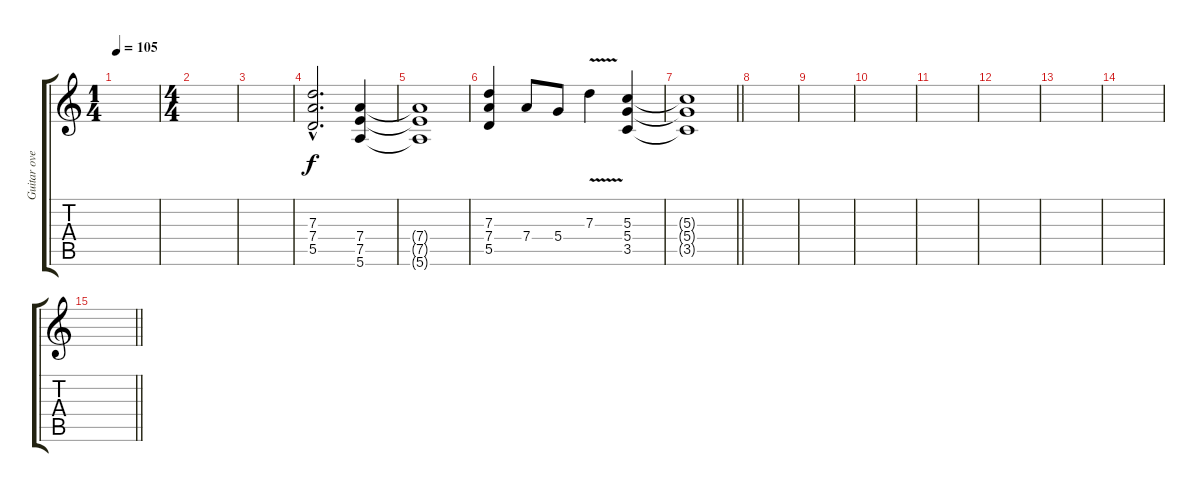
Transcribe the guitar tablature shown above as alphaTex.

\track ("Guitar overdr" "Guitar ove") {instrument overdrivenguitar}
\staff {score tabs}
\tuning (E4 B3 G3 D3 A2 E2) {hide}
\ts (1 4)
\tempo 105
\clef g2
\ks c
|
\ts (4 4)
|
|
(7.3{hac} 7.4{hac} 5.5{hac}).2{d} (7.4 7.5 5.6).4 |
(7.4{t} 7.5{t} 5.6{t}).1 |
(7.3 7.4 5.5).4 7.4.8 5.4.8 7.3{v}.4 (5.3 5.4 3.5).4 |
\barLineRight lightlight
(5.3{t} 5.4{t} 3.5{t}).1 |
|
|
|
|
|
|
|
\barLineRight lightlight
